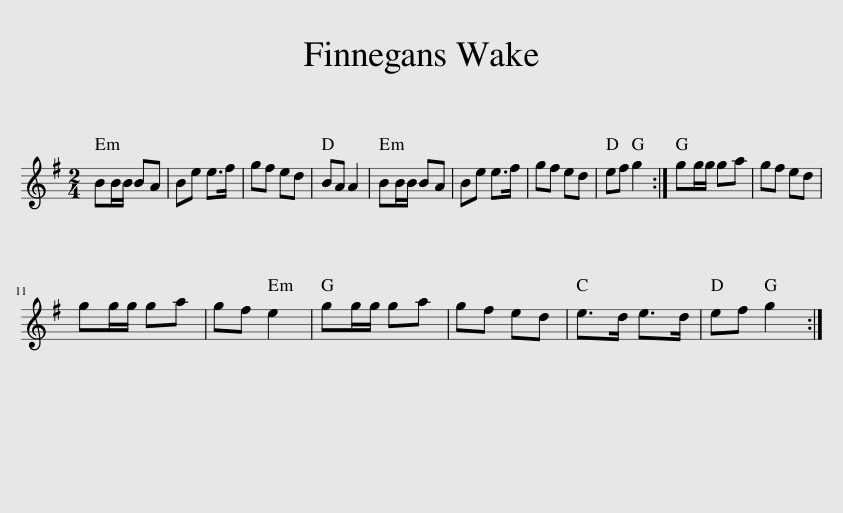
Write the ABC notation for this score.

X:1
L:1/8
M:2/4
I:linebreak $
K:G
V:1 treble
V:1
 BB/B/ BA | Be e>f | gf ed | BA A2 | BB/B/ BA | %5
 Be e>f | gf ed | ef g2 :| gg/g/ ga | gf ed |$ %10
 gg/g/ ga | gf e2 | gg/g/ ga | gf ed | e>d e>d | %15
 ef g2 :| %16
